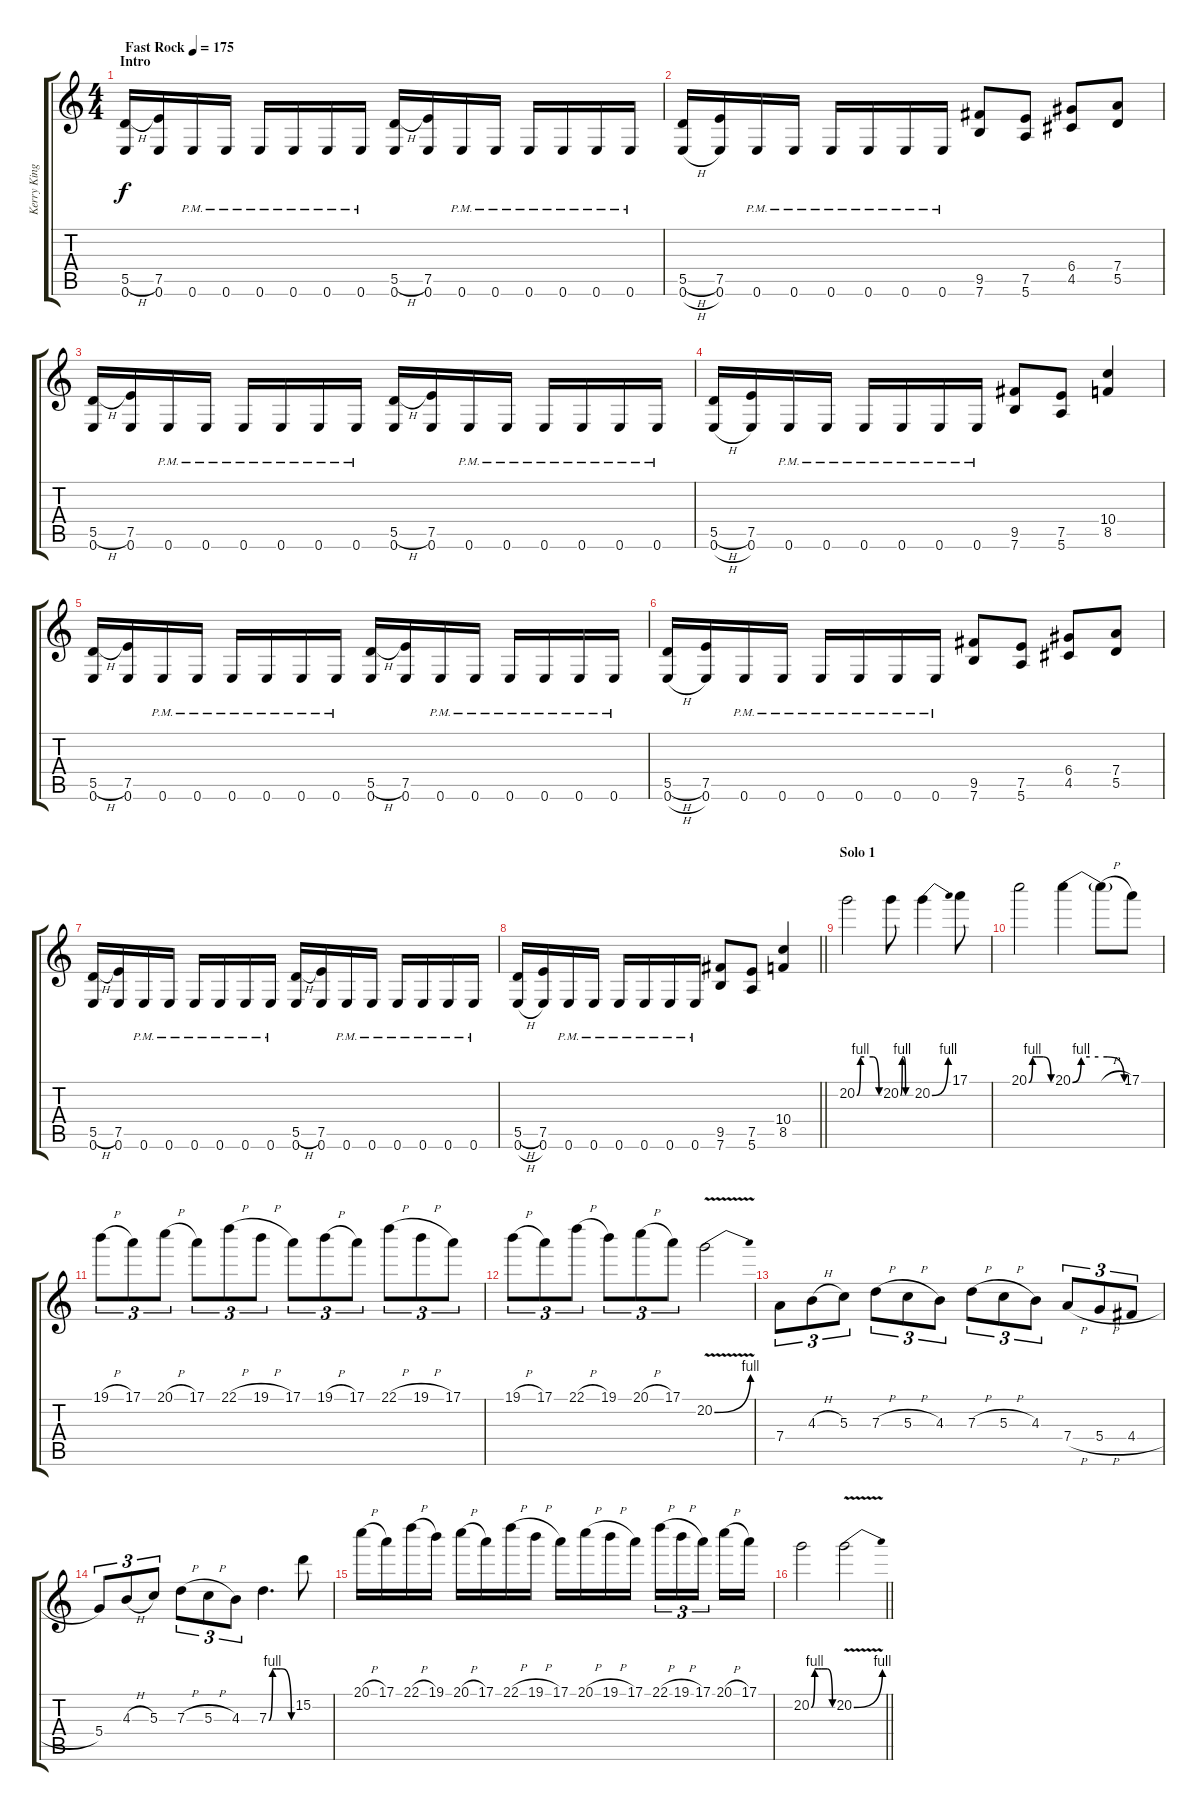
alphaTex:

\track ("Kerry King" "Kerry King") {instrument distortionguitar}
\staff {score tabs}
\tuning (E4 B3 G3 D3 A2 E2) {hide}
\ts (4 4)
\section ("" "Intro")
\tempo (175 "Fast Rock")
\clef g2
\ks c
(5.5{h} 0.6).16{dy f instrument distortionguitar} (7.5 0.6).16 0.6{pm}.16 0.6{pm}.16 0.6{pm}.16 0.6{pm}.16 0.6{pm}.16 0.6{pm}.16 (5.5{h} 0.6).16 (7.5 0.6).16 0.6{pm}.16 0.6{pm}.16 0.6{pm}.16 0.6{pm}.16 0.6{pm}.16 0.6{pm}.16 |
(5.5{h} 0.6{h}).16 (7.5 0.6).16 0.6{pm}.16 0.6{pm}.16 0.6{pm}.16 0.6{pm}.16 0.6{pm}.16 0.6{pm}.16 (9.5 7.6).8 (7.5 5.6).8 (6.4 4.5).8 (7.4 5.5).8 |
(5.5{h} 0.6).16 (7.5 0.6).16 0.6{pm}.16 0.6{pm}.16 0.6{pm}.16 0.6{pm}.16 0.6{pm}.16 0.6{pm}.16 (5.5{h} 0.6).16 (7.5 0.6).16 0.6{pm}.16 0.6{pm}.16 0.6{pm}.16 0.6{pm}.16 0.6{pm}.16 0.6{pm}.16 |
(5.5{h} 0.6{h}).16 (7.5 0.6).16 0.6{pm}.16 0.6{pm}.16 0.6{pm}.16 0.6{pm}.16 0.6{pm}.16 0.6{pm}.16 (9.5 7.6).8 (7.5 5.6).8 (10.4 8.5).4 |
(5.5{h} 0.6).16 (7.5 0.6).16 0.6{pm}.16 0.6{pm}.16 0.6{pm}.16 0.6{pm}.16 0.6{pm}.16 0.6{pm}.16 (5.5{h} 0.6).16 (7.5 0.6).16 0.6{pm}.16 0.6{pm}.16 0.6{pm}.16 0.6{pm}.16 0.6{pm}.16 0.6{pm}.16 |
(5.5{h} 0.6{h}).16 (7.5 0.6).16 0.6{pm}.16 0.6{pm}.16 0.6{pm}.16 0.6{pm}.16 0.6{pm}.16 0.6{pm}.16 (9.5 7.6).8 (7.5 5.6).8 (6.4 4.5).8 (7.4 5.5).8 |
(5.5{h} 0.6).16 (7.5 0.6).16 0.6{pm}.16 0.6{pm}.16 0.6{pm}.16 0.6{pm}.16 0.6{pm}.16 0.6{pm}.16 (5.5{h} 0.6).16 (7.5 0.6).16 0.6{pm}.16 0.6{pm}.16 0.6{pm}.16 0.6{pm}.16 0.6{pm}.16 0.6{pm}.16 |
\barLineRight lightlight
(5.5{h} 0.6{h}).16 (7.5 0.6).16 0.6{pm}.16 0.6{pm}.16 0.6{pm}.16 0.6{pm}.16 0.6{pm}.16 0.6{pm}.16 (9.5 7.6).8 (7.5 5.6).8 (10.4 8.5).4 |
\section ("" "Solo 1")
20.2{be (custom 0 0 10 4 20 4 44 4 60 0)}.2 20.2{be (custom 0 0 10 4 20 4 30 0 60 0)}.8 20.2{be (bend 0 0 60 4)}.4 17.1.8 |
20.1{be (custom 0 0 10 4 20 4 39 4 60 0)}.2 20.1{be (custom 0 0 10 4 20 4 30 4 40 4 60 0)}.4 20.1{h t}.8 17.1.8 |
19.1{h}.8{tu (3 2)} 17.1.8{tu (3 2)} 20.1{h}.8{tu (3 2)} 17.1.8{tu (3 2)} 22.1{h}.8{tu (3 2)} 19.1{h}.8{tu (3 2)} 17.1.8{tu (3 2)} 19.1{h}.8{tu (3 2)} 17.1.8{tu (3 2)} 22.1{h}.8{tu (3 2)} 19.1{h}.8{tu (3 2)} 17.1.8{tu (3 2)} |
19.1{h}.8{tu (3 2)} 17.1.8{tu (3 2)} 22.1{h}.8{tu (3 2)} 19.1.8{tu (3 2)} 20.1{h}.8{tu (3 2)} 17.1.8{tu (3 2)} 20.2{be (bend 0 0 60 4) v}.2 |
7.4.8{tu (3 2)} 4.3{h}.8{tu (3 2)} 5.3.8{tu (3 2)} 7.3{h}.8{tu (3 2)} 5.3{h}.8{tu (3 2)} 4.3.8{tu (3 2)} 7.3{h}.8{tu (3 2)} 5.3{h}.8{tu (3 2)} 4.3.8{tu (3 2)} 7.4{h}.8{tu (3 2)} 5.4{h}.8{tu (3 2)} 4.4{h}.8{tu (3 2)} |
5.4.8{tu (3 2)} 4.3{h}.8{tu (3 2)} 5.3.8{tu (3 2)} 7.3{h}.8{tu (3 2)} 5.3{h}.8{tu (3 2)} 4.3.8{tu (3 2)} 7.3{be (custom 0 0 10 4 20 4 30 4 35 4 60 0)}.4{d} 15.2.8 |
20.1{h}.16 17.1.16 22.1{h}.16 19.1.16 20.1{h}.16 17.1.16 22.1{h}.16 19.1{h}.16 17.1.16 20.1{h}.16 19.1{h}.16 17.1.16 22.1{h}.16{tu (3 2)} 19.1{h}.16{tu (3 2)} 17.1.16{tu (3 2) beam splitsecondary} 20.1{h}.16 17.1.16 |
\barLineRight lightlight
20.2{be (custom 0 0 10 4 20 4 30 4 45 4 60 0)}.2 20.2{be (bend 0 0 60 4) v}.2
